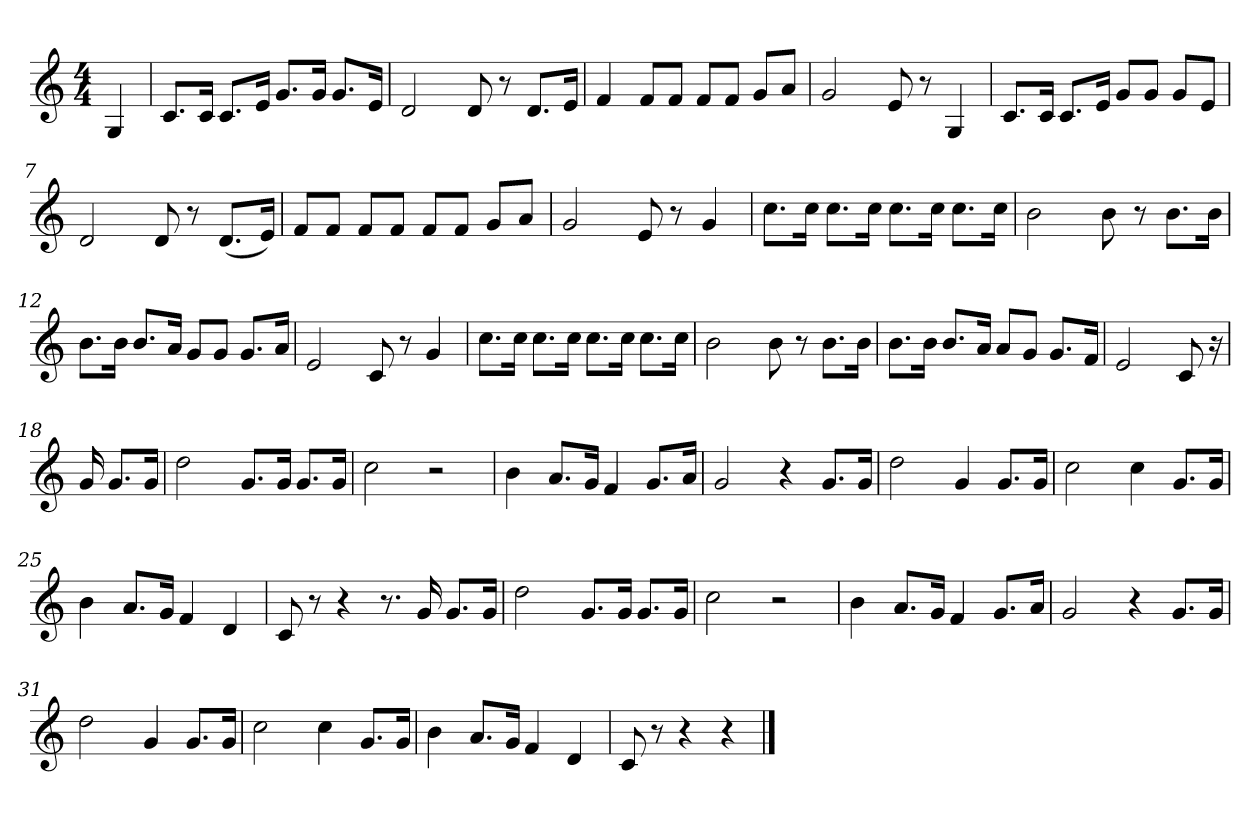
**kern
*part1
*staff1
*clefG2
*k[]
*C:
*M4/4
=1
4G
=2
8.c/L
16c/Jk
8.c/L
16e/Jk
8.g/L
16g/Jk
8.g/L
16e/Jk
=3
2d
8d
8r
8.d/L
16e/Jk
=4
4f
8f/L
8f/J
8f/L
8f/J
8g/L
8a/J
=5
2g
8e
8r
4G
=6
8.c/L
16c/Jk
8.c/L
16e/Jk
8g/L
8g/J
8g/L
8e/J
=7
2d
8d
8r
(8.d/L
16e/Jk)
=8
8f/L
8f/J
8f/L
8f/J
8f/L
8f/J
8g/L
8a/J
=9
2g
8e
8r
4g
=10
8.cc\L
16cc\Jk
8.cc\L
16cc\Jk
8.cc\L
16cc\Jk
8.cc\L
16cc\Jk
=11
2b
8b
8r
8.b\L
16b\Jk
=12
8.b\L
16b\Jk
8.b/L
16a/Jk
8g/L
8g/J
8.g/L
16a/Jk
=13
2e
8c
8r
4g
=14
8.cc\L
16cc\Jk
8.cc\L
16cc\Jk
8.cc\L
16cc\Jk
8.cc\L
16cc\Jk
=15
2b
8b
8r
8.b\L
16b\Jk
=16
8.b\L
16b\Jk
8.b/L
16a/Jk
8a/L
8g/J
8.g/L
16f/Jk
=17
2e
8c
16r
=18
16g
8.g/L
16g/Jk
=19
2dd
8.g/L
16g/Jk
8.g/L
16g/Jk
=20
2cc
2r
=21
4b
8.a/L
16g/Jk
4f
8.g/L
16a/Jk
=22
2g
4r
8.g/L
16g/Jk
=23
2dd
4g
8.g/L
16g/Jk
=24
2cc
4cc
8.g/L
16g/Jk
=25
4b
8.a/L
16g/Jk
4f
4d
=26
8c
8r
4r
8.r
16g
8.g/L
16g/Jk
=27
2dd
8.g/L
16g/Jk
8.g/L
16g/Jk
=28
2cc
2r
=29
4b
8.a/L
16g/Jk
4f
8.g/L
16a/Jk
=30
2g
4r
8.g/L
16g/Jk
=31
2dd
4g
8.g/L
16g/Jk
=32
2cc
4cc
8.g/L
16g/Jk
=33
4b
8.a/L
16g/Jk
4f
4d
=34
8c
8r
4r
4r
==
*-
